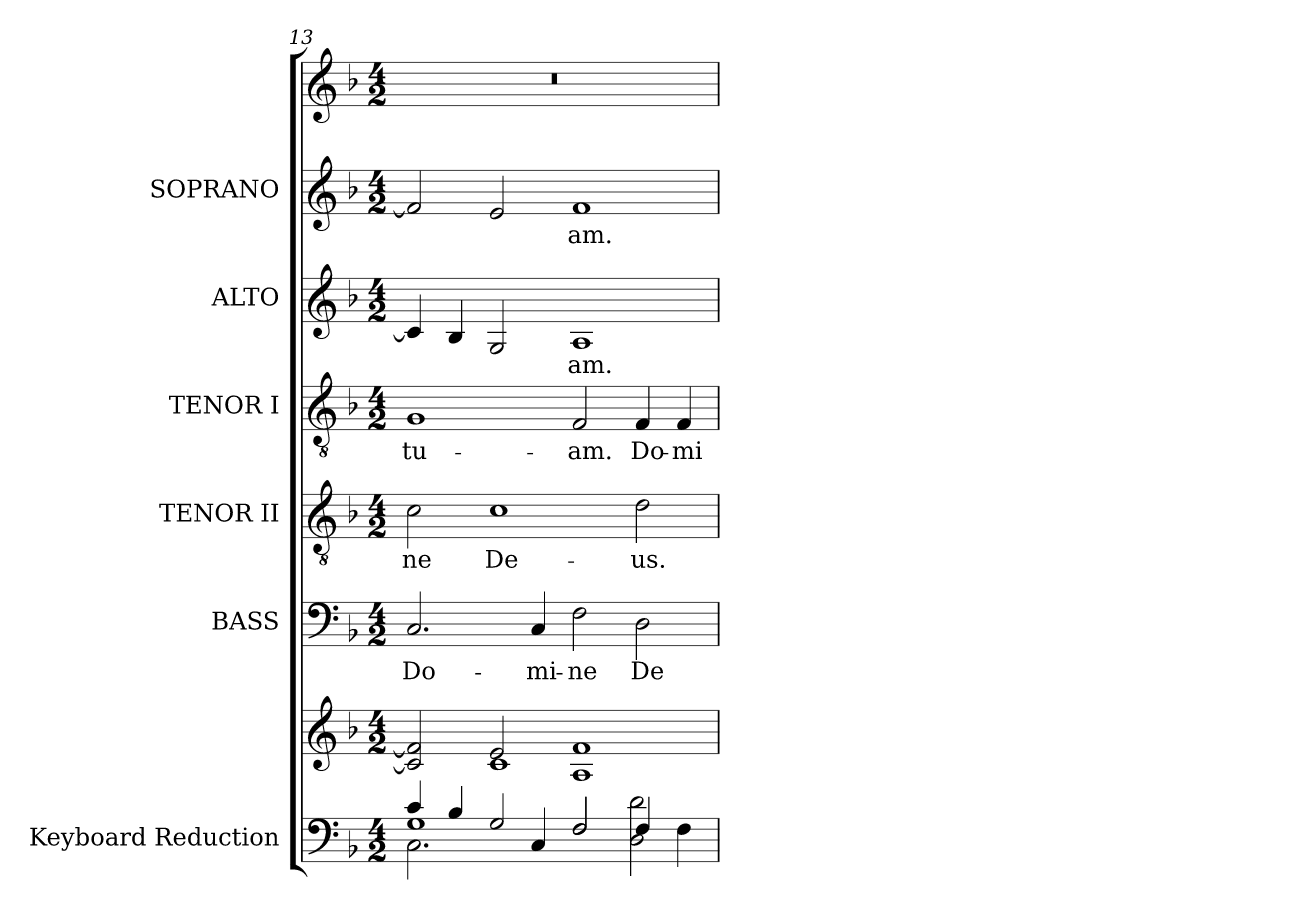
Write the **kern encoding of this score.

**kern	**kern	**kern	**text	**kern	**text	**kern	**text	**kern	**text	**kern	**text	**kern
*part7	*part7	*part6	*part6	*part5	*part5	*part4	*part4	*part3	*part3	*part2	*part2	*part1
*staff8	*staff7	*staff6	*staff6	*staff5	*staff5	*staff4	*staff4	*staff3	*staff3	*staff2	*staff2	*staff1
*I"Keyboard Reduction	*	*I"BASS	*	*I"TENOR II	*	*I"TENOR I	*	*I"ALTO	*	*I"SOPRANO	*	*
*I'Reduc.	*	*I'B.	*	*I'T. II	*	*I'T. I	*	*I'A.	*	*I'S.	*	*
!!LO:PB:g=z
*clefF4	*clefG2	*clefF4	*	*clefGv2	*	*clefGv2	*	*clefG2	*	*clefG2	*	*clefG2
*	*	*	*	*ITrd7c12	*	*ITrd7c12	*	*	*	*	*	*
*k[b-]	*k[b-]	*k[b-]	*	*k[b-]	*	*k[b-]	*	*k[b-]	*	*k[b-]	*	*k[b-]
*F:	*F:	*F:	*	*F:	*	*F:	*	*F:	*	*F:	*	*F:
*M4/2	*M4/2	*M4/2	*	*M4/2	*	*M4/2	*	*M4/2	*	*M4/2	*	*M4/2
=13	=13	=13	=13	=13	=13	=13	=13	=13	=13	=13	=13	=13
*^	*^	*	*	*	*	*	*	*	*	*	*	*
*	*^	*	*^	*	*	*	*	*	*	*	*	*	*	*
*	*	*^	*	*	*	*	*	*	*	*	*	*	*	*	*	*
!	!	!	!	!	!	!	!	!LO:LY:b:color=#000000	!	!	!	!	!	!	!	!	!
!	!	!	!	!	!	!	!	!	!	!LO:LY:b:color=#000000	!	!	!	!	!	!	!
!	!	!	!	!	!	!	!	!	!	!	!	!LO:LY:b:color=#000000	!	!	!	!	!LO:N:vis=1
4ci/	1Gi	2ryy	2.Ci\	2ci/] 2fi]	1ryy	2ryy	2.Ci/	Do-	2Ci\	-ne	1GGi	tu-	4ci/]	.	2fi/]	.	0r
4B-i/	.	.	.	.	.	.	.	.	.	.	.	.	4B-i/	.	.	.	.
!	!	!	!	!	!	!	!	!	!	!LO:LY:b:color=#000000	!	!	!	!	!	!	!
2Gi/	.	1.ryy	.	2ei/	.	1ci	.	.	1Ci	De-	.	.	2Gi/	.	2ei/	.	.
!	!	!	!	!	!	!	!	!LO:LY:b:color=#000000	!	!	!	!	!	!	!	!	!
.	.	.	4Ci/	.	.	.	4Ci/	-mi-	.	.	.	.	.	.	.	.	.
!	!	!	!	!	!	!	!	!LO:LY:b:color=#000000	!	!	!	!	!	!	!	!	!
!	!	!	!	!	!	!	!	!	!	!	!	!LO:LY:b:color=#000000	!	!	!	!	!
!	!	!	!	!	!	!	!	!	!	!	!	!	!	!LO:LY:b:color=#000000	!	!	!
!	!	!	!	!	!	!	!	!	!	!	!	!	!	!	!	!LO:LY:b:color=#000000	!
1ryy	2Fi/	.	2Fi/	1fi	1Ai	.	2Fi\	-ne	.	.	2FFi/	-am.	1Ai	-am.	1fi	-am.	.
!	!	!	!	!	!	!	!	!LO:LY:b:color=#000000	!	!	!	!	!	!	!	!	!
!	!	!	!	!	!	!	!	!	!	!LO:LY:b:color=#000000	!	!	!	!	!	!	!
!	!	!	!	!	!	!	!	!	!	!	!	!LO:LY:b:color=#000000	!	!	!	!	!
.	4Fi/	.	2Di\ 2di	.	.	2ryy	2Di\	De-	2Di\	-us.	4FFi/	Do-	.	.	.	.	.
!	!	!	!	!	!	!	!	!	!	!	!	!LO:LY:b:color=#000000	!	!	!	!	!
.	4Fi\	.	.	.	.	.	.	.	.	.	4FFi/	-mi-	.	.	.	.	.
*v	*v	*v	*v	*	*	*	*	*	*	*	*	*	*	*	*	*	*
*	*v	*v	*v	*	*	*	*	*	*	*	*	*	*	*
=	=	=	=	=	=	=	=	=	=	=	=	=
*-	*-	*-	*-	*-	*-	*-	*-	*-	*-	*-	*-	*-
